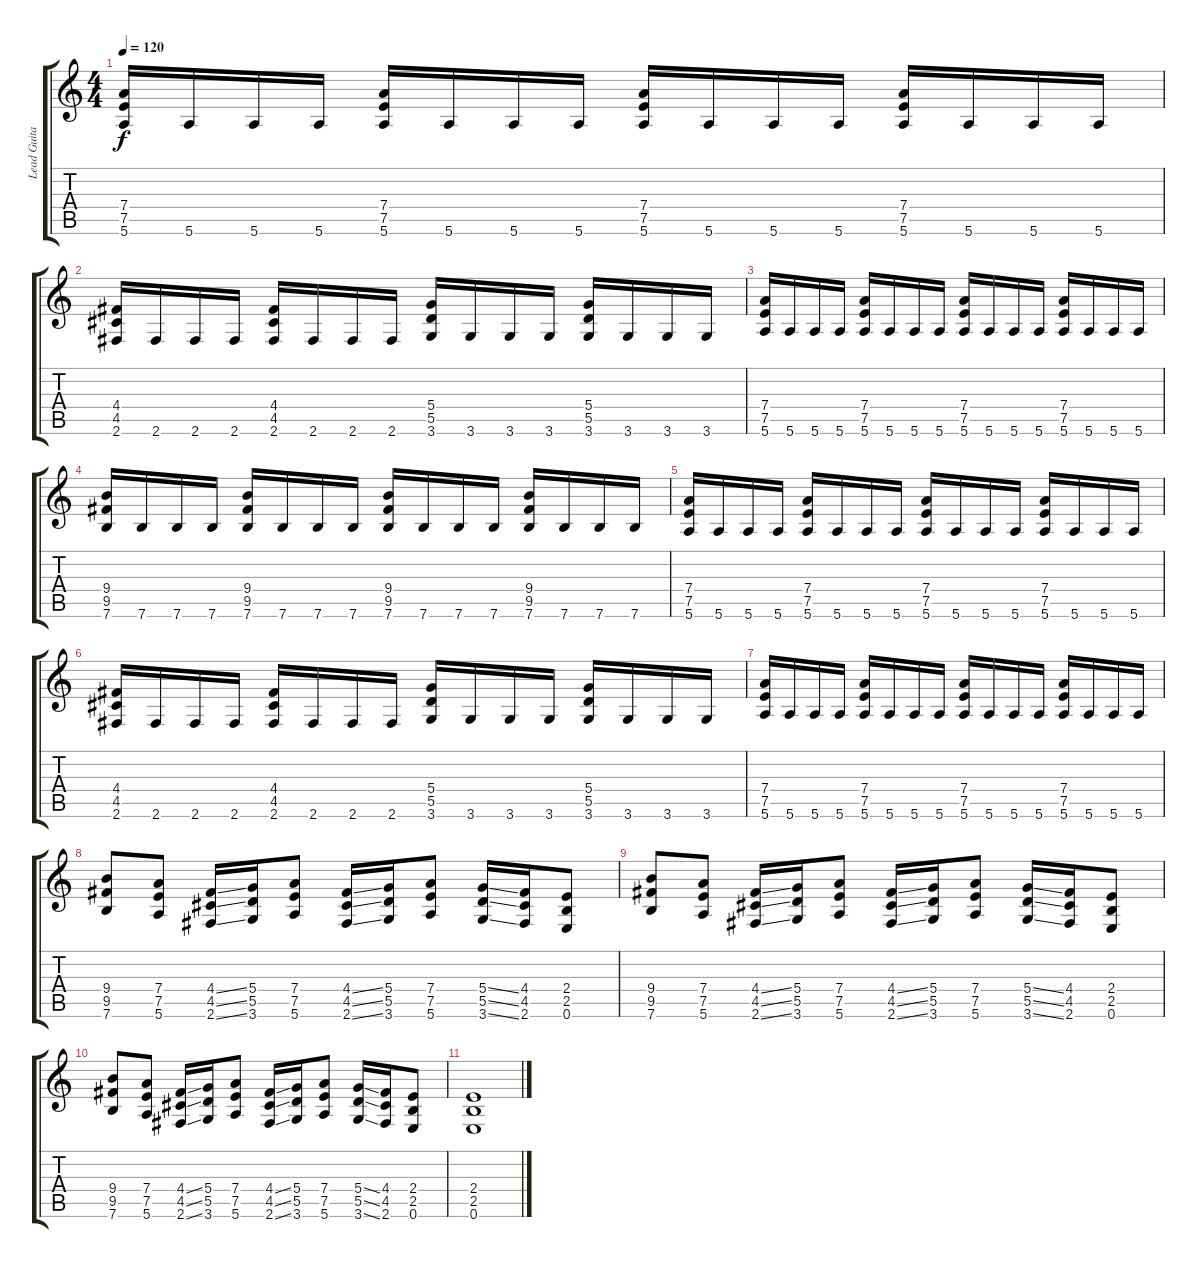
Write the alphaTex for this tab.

\track ("Lead Guitar" "Lead Guita") {instrument distortionguitar}
\staff {score tabs}
\tuning (E4 B3 G3 D3 A2 E2) {hide}
\ts (4 4)
\tempo 120
\clef g2
\ks c
(7.4 7.5 5.6).16{dy f} 5.6.16 5.6.16 5.6.16 (7.4 7.5 5.6).16 5.6.16 5.6.16 5.6.16 (7.4 7.5 5.6).16 5.6.16 5.6.16 5.6.16 (7.4 7.5 5.6).16 5.6.16 5.6.16 5.6.16 |
(4.4 4.5 2.6).16 2.6.16 2.6.16 2.6.16 (4.4 4.5 2.6).16 2.6.16 2.6.16 2.6.16 (5.4 5.5 3.6).16 3.6.16 3.6.16 3.6.16 (5.4 5.5 3.6).16 3.6.16 3.6.16 3.6.16 |
(7.4 7.5 5.6).16 5.6.16 5.6.16 5.6.16 (7.4 7.5 5.6).16 5.6.16 5.6.16 5.6.16 (7.4 7.5 5.6).16 5.6.16 5.6.16 5.6.16 (7.4 7.5 5.6).16 5.6.16 5.6.16 5.6.16 |
(9.4 9.5 7.6).16 7.6.16 7.6.16 7.6.16 (9.4 9.5 7.6).16 7.6.16 7.6.16 7.6.16 (9.4 9.5 7.6).16 7.6.16 7.6.16 7.6.16 (9.4 9.5 7.6).16 7.6.16 7.6.16 7.6.16 |
(7.4 7.5 5.6).16 5.6.16 5.6.16 5.6.16 (7.4 7.5 5.6).16 5.6.16 5.6.16 5.6.16 (7.4 7.5 5.6).16 5.6.16 5.6.16 5.6.16 (7.4 7.5 5.6).16 5.6.16 5.6.16 5.6.16 |
(4.4 4.5 2.6).16 2.6.16 2.6.16 2.6.16 (4.4 4.5 2.6).16 2.6.16 2.6.16 2.6.16 (5.4 5.5 3.6).16 3.6.16 3.6.16 3.6.16 (5.4 5.5 3.6).16 3.6.16 3.6.16 3.6.16 |
(7.4 7.5 5.6).16 5.6.16 5.6.16 5.6.16 (7.4 7.5 5.6).16 5.6.16 5.6.16 5.6.16 (7.4 7.5 5.6).16 5.6.16 5.6.16 5.6.16 (7.4 7.5 5.6).16 5.6.16 5.6.16 5.6.16 |
(9.4 9.5 7.6).8 (7.4 7.5 5.6).8 (4.4{ss} 4.5{ss} 2.6{ss}).16 (5.4 5.5 3.6).16 (7.4 7.5 5.6).8 (4.4{ss} 4.5{ss} 2.6{ss}).16 (5.4 5.5 3.6).16 (7.4 7.5 5.6).8 (5.4{ss} 5.5{ss} 3.6{ss}).16 (4.4 4.5 2.6).16 (2.4 2.5 0.6).8 |
(9.4 9.5 7.6).8 (7.4 7.5 5.6).8 (4.4{ss} 4.5{ss} 2.6{ss}).16 (5.4 5.5 3.6).16 (7.4 7.5 5.6).8 (4.4{ss} 4.5{ss} 2.6{ss}).16 (5.4 5.5 3.6).16 (7.4 7.5 5.6).8 (5.4{ss} 5.5{ss} 3.6{ss}).16 (4.4 4.5 2.6).16 (2.4 2.5 0.6).8 |
(9.4 9.5 7.6).8 (7.4 7.5 5.6).8 (4.4{ss} 4.5{ss} 2.6{ss}).16 (5.4 5.5 3.6).16 (7.4 7.5 5.6).8 (4.4{ss} 4.5{ss} 2.6{ss}).16 (5.4 5.5 3.6).16 (7.4 7.5 5.6).8 (5.4{ss} 5.5{ss} 3.6{ss}).16 (4.4 4.5 2.6).16 (2.4 2.5 0.6).8 |
(2.4 2.5 0.6).1
